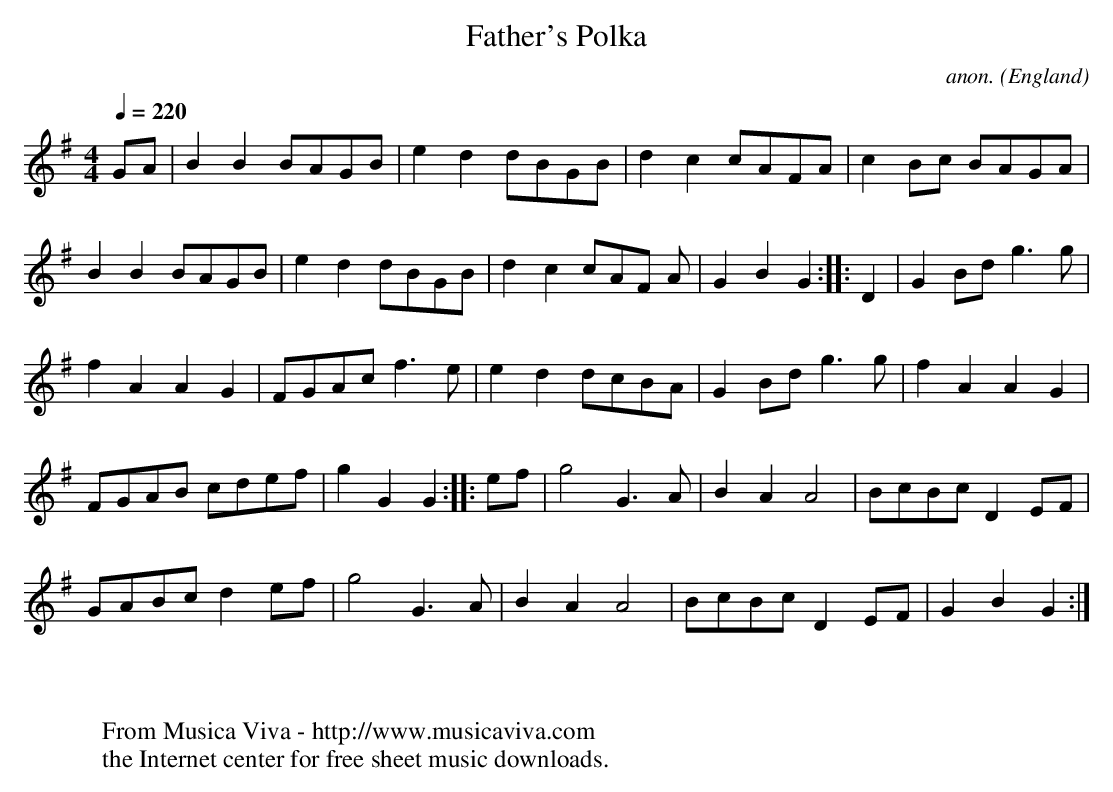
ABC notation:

X:1
T:Father's Polka
C:anon.
O:England
M:4/4
L:1/8
Q:1/4=220
K:G
GA|B2B2 BAGB|e2d2dBGB|d2c2 cAFA|c2Bc BAGA|
B2B2BAGB|e2d2 dBGB|d2c2 cAF A |G2B2G2::D2|G2Bd g3g|
f2A2A2G2|FGAc f3e|e2d2 dcBA|G2Bd g3g|f2A2A2G2|
FGAB cdef|g2G2G2::ef|g4G3A|B2A2A4|BcBc D2EF|
GABcd2ef|g4G3A|B2A2A4|BcBcD2EF|G2B2G2:|
W:
W:
W:  From Musica Viva - http://www.musicaviva.com
W:  the Internet center for free sheet music downloads.
